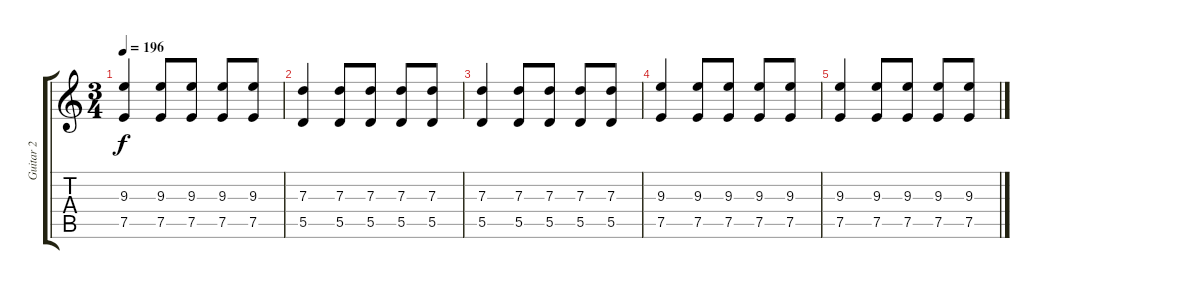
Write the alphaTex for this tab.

\track ("Guitar 2" "Guitar 2") {instrument overdrivenguitar}
\staff {score tabs}
\tuning (E4 B3 G3 D3 A2 E2) {hide}
\ts (3 4)
\tempo 196
\clef g2
\ks c
(9.3 7.5).4{dy f} (9.3 7.5).8 (9.3 7.5).8 (9.3 7.5).8 (9.3 7.5).8 |
(7.3 5.5).4 (7.3 5.5).8 (7.3 5.5).8 (7.3 5.5).8 (7.3 5.5).8 |
(7.3 5.5).4 (7.3 5.5).8 (7.3 5.5).8 (7.3 5.5).8 (7.3 5.5).8 |
(9.3 7.5).4 (9.3 7.5).8 (9.3 7.5).8 (9.3 7.5).8 (9.3 7.5).8 |
(9.3 7.5).4 (9.3 7.5).8 (9.3 7.5).8 (9.3 7.5).8 (9.3 7.5).8
